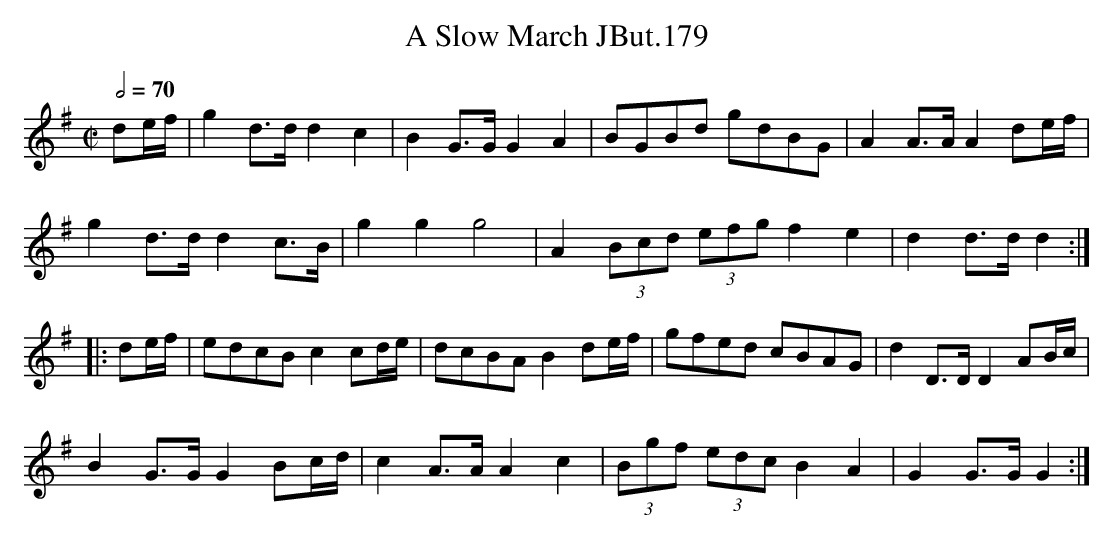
X:1
T:Slow March JBut.179, A
M:C|
L:1/8
Q:1/2=70
K:G
de/f/ | g2d>d d2c2 | B2G>G G2A2 | BGBd gdBG | A2A>A A2de/f/ |
g2d>d d2c>B | g2g2g4 | A2 (3Bcd (3efg f2e2 | d2d>d d2 :|
|: de/f/ | edcB c2cd/e/ | dcBA B2de/f/ | gfed cBAG | d2D>D D2 AB/c/ |
B2G>G G2Bc/d/ | c2A>A A2c2 | (3Bgf (3edc B2A2 | G2G>G G2 :|
